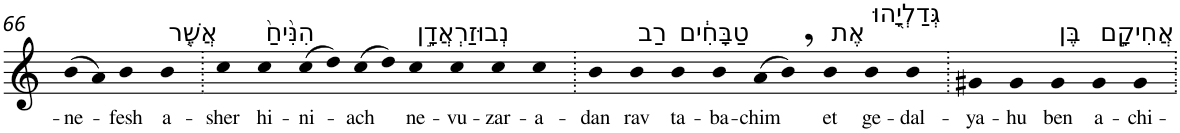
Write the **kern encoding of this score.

**kern	**text
*part1	*part1
*staff1	*staff1
*I"Piano	*
*I'Pno	*
!!LO:PB:g=z
*clefG2	*
*k[]	*
=66	=66
!	!LO:LY:b
(>8b	-ne-
8a)	.
!	!LO:LY:b
4b	-fesh
!LO:TX:a:t=אֲשֶׁ֤ר	!
!	!LO:LY:b
4b	a-
=67.	=67.
!	!LO:LY:b
4cc	-sher
!LO:TX:a:t=הִנִּ֙יחַ֙	!
!	!LO:LY:b
4cc	hi-
!	!LO:LY:b
(>8cc	-ni-
8dd)	.
!	!LO:LY:b
(>8cc	-ach
8dd)	.
!LO:TX:a:t=נְבוּזַרְאֲדָ֣ן	!
!	!LO:LY:b
4cc	ne-
!	!LO:LY:b
4cc	-vu-
!	!LO:LY:b
4cc	-zar-
!	!LO:LY:b
4cc	-a-
=68.	=68.
!	!LO:LY:b
4b	-dan
!LO:TX:a:t=רַב	!
!	!LO:LY:b
4b	rav
!LO:TX:a:t=טַבָּחִ֔ים	!
!	!LO:LY:b
4b	ta-
!	!LO:LY:b
4b	-ba-
!	!LO:LY:b
(>8a	-chim
8b,)	.
!LO:TX:a:t=אֶת	!
!	!LO:LY:b
4b	et
!LO:TX:a:t=גְּדַלְיָ֖הוּ	!
!	!LO:LY:b
4b	ge-
!	!LO:LY:b
4b	-dal-
=69.	=69.
!	!LO:LY:b
4g#X	-ya-
!	!LO:LY:b
4g#	-hu
!LO:TX:a:t=בֶּן	!
!	!LO:LY:b
4g#	ben
!LO:TX:a:t=אֲחִיקָ֣ם	!
!	!LO:LY:b
4g#	a-
!	!LO:LY:b
4g#	-chi-
=.	=.
*-	*-
